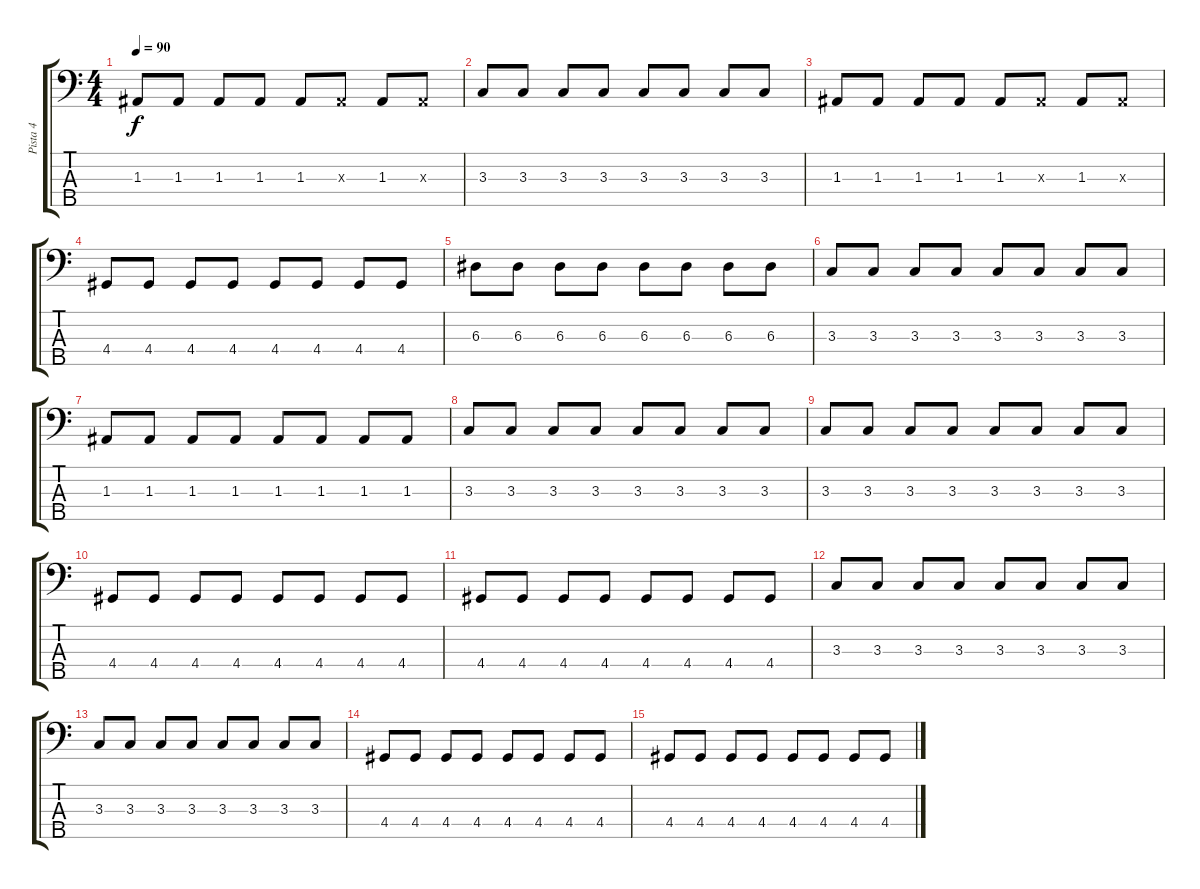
\track ("Pista 4" "Pista 4") {instrument electricbasspick}
\staff {score tabs}
\tuning (G2 D2 A1 E1 B0) {hide}
\ts (4 4)
\tempo 90
\clef f4
\ks c
1.3.8{dy f} 1.3.8 1.3.8 1.3.8 1.3.8 1.3{x}.8 1.3.8 1.3{x}.8 |
3.3.8 3.3.8 3.3.8 3.3.8 3.3.8 3.3.8 3.3.8 3.3.8 |
1.3.8 1.3.8 1.3.8 1.3.8 1.3.8 1.3{x}.8 1.3.8 1.3{x}.8 |
4.4.8 4.4.8 4.4.8 4.4.8 4.4.8 4.4.8 4.4.8 4.4.8 |
6.3.8 6.3.8 6.3.8 6.3.8 6.3.8 6.3.8 6.3.8 6.3.8 |
3.3.8 3.3.8 3.3.8 3.3.8 3.3.8 3.3.8 3.3.8 3.3.8 |
1.3.8 1.3.8 1.3.8 1.3.8 1.3.8 1.3.8 1.3.8 1.3.8 |
3.3.8 3.3.8 3.3.8 3.3.8 3.3.8 3.3.8 3.3.8 3.3.8 |
3.3.8 3.3.8 3.3.8 3.3.8 3.3.8 3.3.8 3.3.8 3.3.8 |
4.4.8 4.4.8 4.4.8 4.4.8 4.4.8 4.4.8 4.4.8 4.4.8 |
4.4.8 4.4.8 4.4.8 4.4.8 4.4.8 4.4.8 4.4.8 4.4.8 |
3.3.8 3.3.8 3.3.8 3.3.8 3.3.8 3.3.8 3.3.8 3.3.8 |
3.3.8 3.3.8 3.3.8 3.3.8 3.3.8 3.3.8 3.3.8 3.3.8 |
4.4.8 4.4.8 4.4.8 4.4.8 4.4.8 4.4.8 4.4.8 4.4.8 |
4.4.8 4.4.8 4.4.8 4.4.8 4.4.8 4.4.8 4.4.8 4.4.8
